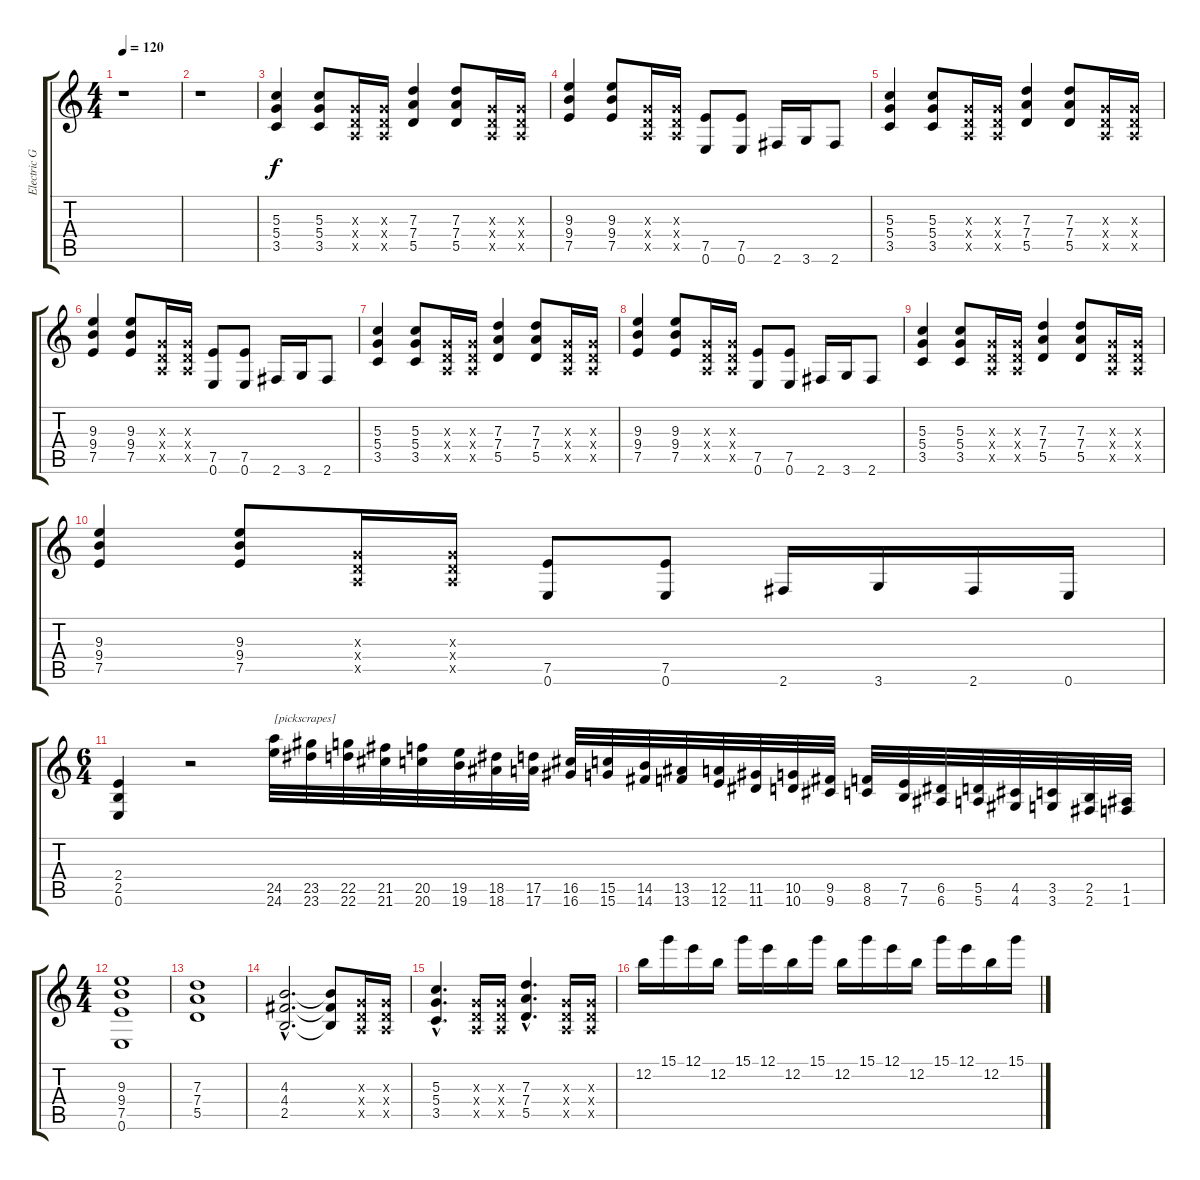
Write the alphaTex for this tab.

\track ("Electric Guitar 1" "Electric G") {instrument distortionguitar}
\staff {score tabs}
\tuning (E4 B3 G3 D3 A2 E2) {hide}
\ts (4 4)
\tempo 120
\clef g2
\ks c
r.1{dy f} |
r.1 |
(5.3 5.4 3.5).4 (5.3 5.4 3.5).8 (0.3{x} 0.4{x} 0.5{x}).16 (0.3{x} 0.4{x} 0.5{x}).16 (7.3 7.4 5.5).4 (7.3 7.4 5.5).8 (0.3{x} 0.4{x} 0.5{x}).16 (0.3{x} 0.4{x} 0.5{x}).16 |
(9.3 9.4 7.5).4 (9.3 9.4 7.5).8 (0.3{x} 0.4{x} 0.5{x}).16 (0.3{x} 0.4{x} 0.5{x}).16 (7.5 0.6).8 (7.5 0.6).8 2.6.16 3.6.16 2.6.8 |
(5.3 5.4 3.5).4 (5.3 5.4 3.5).8 (0.3{x} 0.4{x} 0.5{x}).16 (0.3{x} 0.4{x} 0.5{x}).16 (7.3 7.4 5.5).4 (7.3 7.4 5.5).8 (0.3{x} 0.4{x} 0.5{x}).16 (0.3{x} 0.4{x} 0.5{x}).16 |
(9.3 9.4 7.5).4 (9.3 9.4 7.5).8 (0.3{x} 0.4{x} 0.5{x}).16 (0.3{x} 0.4{x} 0.5{x}).16 (7.5 0.6).8 (7.5 0.6).8 2.6.16 3.6.16 2.6.8 |
(5.3 5.4 3.5).4 (5.3 5.4 3.5).8 (0.3{x} 0.4{x} 0.5{x}).16 (0.3{x} 0.4{x} 0.5{x}).16 (7.3 7.4 5.5).4 (7.3 7.4 5.5).8 (0.3{x} 0.4{x} 0.5{x}).16 (0.3{x} 0.4{x} 0.5{x}).16 |
(9.3 9.4 7.5).4 (9.3 9.4 7.5).8 (0.3{x} 0.4{x} 0.5{x}).16 (0.3{x} 0.4{x} 0.5{x}).16 (7.5 0.6).8 (7.5 0.6).8 2.6.16 3.6.16 2.6.8 |
(5.3 5.4 3.5).4 (5.3 5.4 3.5).8 (0.3{x} 0.4{x} 0.5{x}).16 (0.3{x} 0.4{x} 0.5{x}).16 (7.3 7.4 5.5).4 (7.3 7.4 5.5).8 (0.3{x} 0.4{x} 0.5{x}).16 (0.3{x} 0.4{x} 0.5{x}).16 |
(9.3 9.4 7.5).4 (9.3 9.4 7.5).8 (0.3{x} 0.4{x} 0.5{x}).16 (0.3{x} 0.4{x} 0.5{x}).16 (7.5 0.6).8 (7.5 0.6).8 2.6.16 3.6.16 2.6.16 0.6.16 |
\ts (6 4)
(2.4 2.5 0.6).4 r.2 (24.5 24.6).32{txt "[pickscrapes]" instrument guitarfretnoise} (23.5 23.6).32 (22.5 22.6).32 (21.5 21.6).32 (20.5 20.6).32 (19.5 19.6).32 (18.5 18.6).32 (17.5 17.6).32 (16.5 16.6).32 (15.5 15.6).32 (14.5 14.6).32 (13.5 13.6).32 (12.5 12.6).32 (11.5 11.6).32 (10.5 10.6).32 (9.5 9.6).32 (8.5 8.6).32 (7.5 7.6).32 (6.5 6.6).32 (5.5 5.6).32 (4.5 4.6).32 (3.5 3.6).32 (2.5 2.6).32 (1.5 1.6).32 |
\ts (4 4)
(9.3 9.4 7.5 0.6).1{instrument distortionguitar} |
(7.3 7.4 5.5).1 |
(4.3{hac} 4.4{hac} 2.5{hac}).2{d} (4.3{t} 4.4{t} 2.5{t}).8 (0.3{x} 0.4{x} 0.5{x}).16 (0.3{x} 0.4{x} 0.5{x}).16 |
(5.3{hac} 5.4{hac} 3.5{hac}).4{d} (0.3{x} 0.4{x} 0.5{x}).16 (0.3{x} 0.4{x} 0.5{x}).16 (7.3{hac} 7.4{hac} 5.5{hac}).4{d} (0.3{x} 0.4{x} 0.5{x}).16 (0.3{x} 0.4{x} 0.5{x}).16 |
12.2.16 15.1.16 12.1.16 12.2.16 15.1.16 12.1.16 12.2.16 15.1.16 12.2.16 15.1.16 12.1.16 12.2.16 15.1.16 12.1.16 12.2.16 15.1.16
